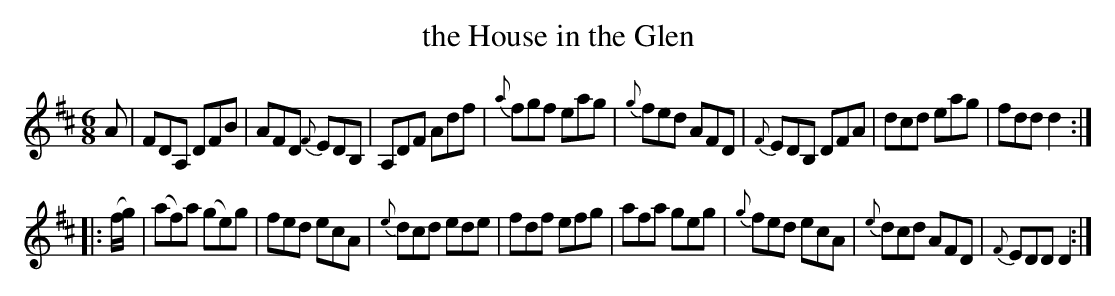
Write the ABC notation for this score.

X:1
T: the House in the Glen
M: 6/8
L: 1/8
K: D
A |\
FDA, DFB | AFD {F}EDB, | A,DF Adf | {a}fgf eag |\
{g}fed AFD | {F}EDB, DFA | dcd eag | fdd d2 :|
|: (f/g/) |\
(af)a (ge)g | fed ecA | {e}dcd ede | fdf efg |\
afa geg | {g}fed ecA | {e}dcd AFD | {F}EDD D2 :|
